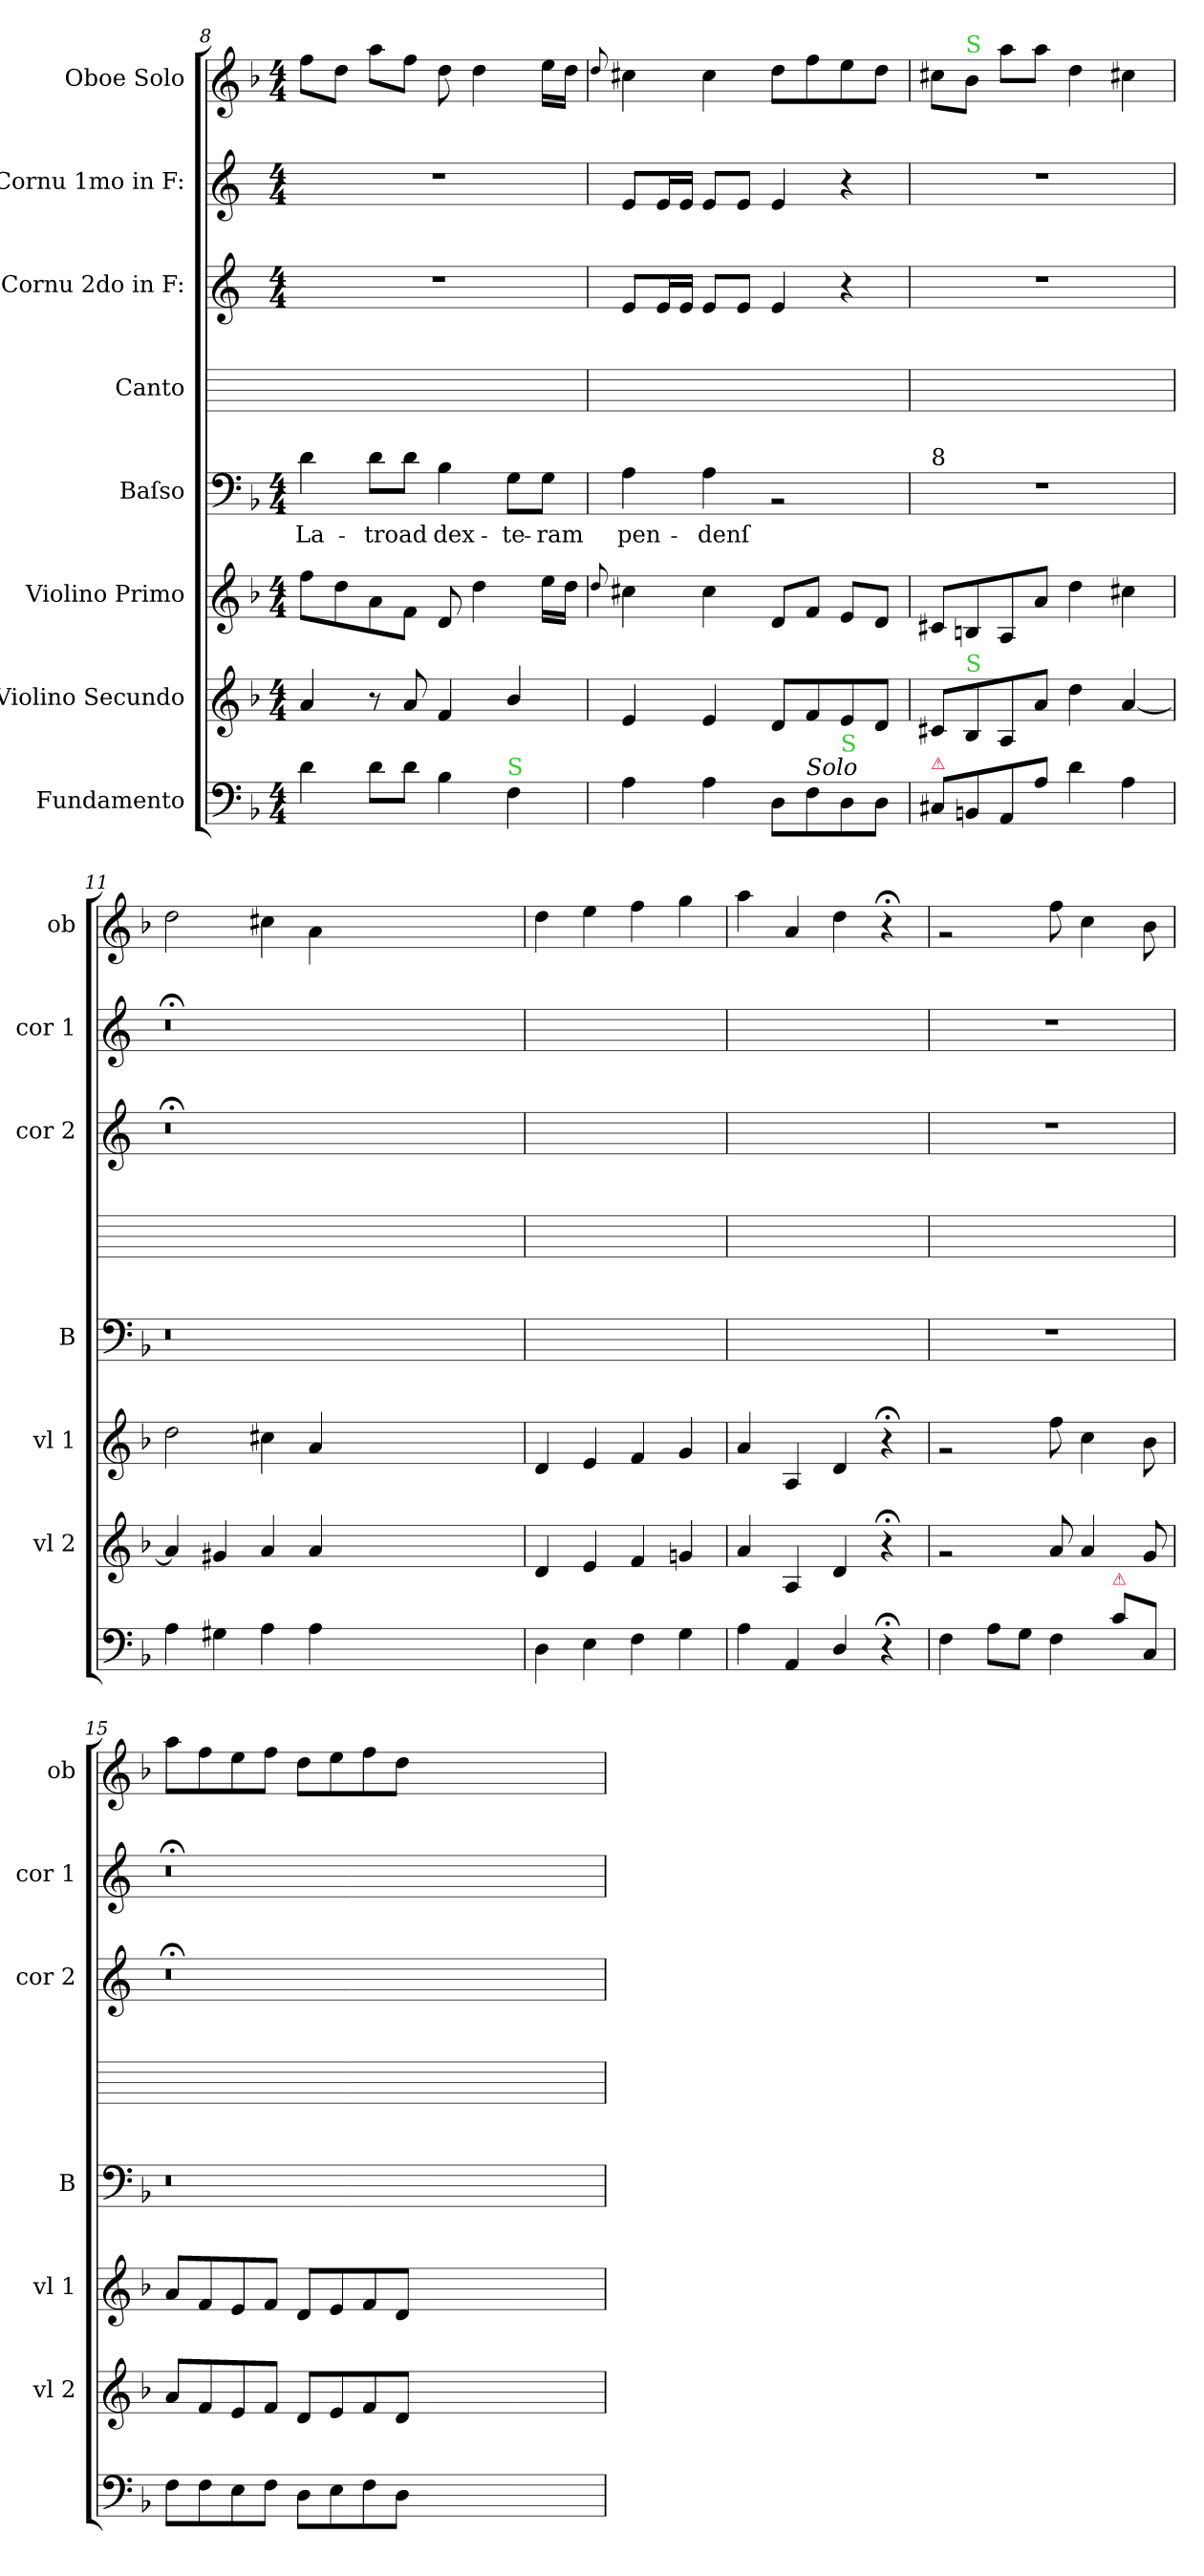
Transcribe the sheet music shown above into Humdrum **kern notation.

**kern	**kern	**dynam	**kern	**dynam	**kern	**text	**kern	**kern	**kern	**kern
*part8	*part7	*part7	*part6	*part6	*part5	*part5	*part4	*part3	*part2	*part1
*staff8	*staff7	*staff7	*staff6	*staff6	*staff5	*staff5	*staff4	*staff3	*staff2	*staff1
*I"Fundamento	*I"Violino Secundo	*	*I"Violino Primo	*	*I"Baſso	*	*I"Canto	*I"Cornu 2do in F:	*I"Cornu 1mo in F:	*I"Oboe Solo
*	*I'vl 2	*	*I'vl 1	*	*I'B	*	*	*I'cor 2	*I'cor 1	*I'ob
*clefF4	*clefG2	*	*clefG2	*	*clefF4	*	*	*clefG2	*clefG2	*clefG2
*	*	*	*	*	*	*	*	*ITrd4c7	*ITrd4c7	*
*k[b-]	*k[b-]	*	*k[b-]	*	*k[b-]	*	*	*k[b-]	*k[b-]	*k[b-]
*F:	*F:	*	*F:	*	*F:	*	*	*	*	*F:
*M4/4	*M4/4	*	*M4/4	*	*M4/4	*	*	*M4/4	*M4/4	*M4/4
=8	=8	=8	=8	=8	=8	=8	=8	=8	=8	=8
4d\	4a/	.	8ff\L	.	4d\	La-	1ryy	1r	1r	8ff\L
.	.	.	8dd\	.	.	.	.	.	.	8dd\J
8d\L	8r	.	8a\	.	8d\L	-tro	.	.	.	8aa\L
8d\J	8a/	.	8f\J	.	8d\J	ad	.	.	.	8ff\J
4B-\	4f/	.	8d/	.	4B-\	dex-	.	.	.	8dd\
.	.	.	4dd\	.	.	.	.	.	.	4dd\
!LO:TX:a:color=limegreen:t=S	!	!	!	!	!	!	!	!	!	!
4F\	4b-/	.	.	.	8G\L	-te-	.	.	.	.
.	.	.	16ee\LL	.	8G\J	-ram	.	.	.	16ee\LL
.	.	.	16dd\JJ	.	.	.	.	.	.	16dd\JJ
=9	=9	=9	=9	=9	=9	=9	=9	=9	=9	=9
.	.	.	8qqdd/	.	.	.	.	.	.	8qqdd/
4A\	4e/	.	4cc#X\	.	4A\	pen-	1ryy	8A/L	8A/L	4cc#X\
.	.	.	.	.	.	.	.	16A/L	16A/L	.
.	.	.	.	.	.	.	.	16A/JJ	16A/JJ	.
4A\	4e/	.	4cc#\	.	4A\	-denſ	.	8A/L	8A/L	4cc#\
.	.	.	.	.	.	.	.	8A/J	8A/J	.
!	!	!LO:DY:a	!	!LO:DY:a	!	!	!	!	!	!
8D\L	8d/L	pia&colon;	8d/L	piano	2rBB	.	.	4A/	4A/	8dd\L
!LO:TX:a:i:t=Solo	!	!	!	!	!	!	!	!	!	!
8F\	8f/	.	8f/J	.	.	.	.	.	.	8ff\
!LO:TX:a:color=limegreen:t=S	!	!	!	!	!	!	!	!	!	!
8D\	8e/	.	8e/L	.	.	.	.	4r	4r	8ee\
8D\J	8d/J	.	8d/J	.	.	.	.	.	.	8dd\J
=10	=10	=10	=10	=10	=10	=10	=10	=10	=10	=10
!	!	!	!	!	!LO:TX:a:t=8	!	!	!	!	!
!LO:TX:a:color=crimson:t=⚠	!	!	!	!	!	!	!	!	!	!
8C#X/L	8c#X/L	.	8c#X/L	.	1r	.	1ryy	1r	1r	8cc#X\L
!	!	!	!	!	!	!	!	!	!	!LO:TX:a:color=limegreen:t=S
!	!LO:TX:a:color=limegreen:t=S	!	!	!	!	!	!	!	!	!
8BBn/	8B-/	.	8Bn/	.	.	.	.	.	.	8b-\J
8AA/	8A/	.	8A/	.	.	.	.	.	.	8aa\L
8A\J	8a/J	.	8a/J	.	.	.	.	.	.	8aa\J
4d\	4dd\	.	4dd\	.	.	.	.	.	.	4dd\
4A\	[4a/	.	4cc#X\	.	.	.	.	.	.	4cc#X\
=11	=11	=11	=11	=11	=11	=11	=11	=11	=11	=11
4A\	4a/]	.	2dd\	.	0.r	.	1ryy	0.r;<	0.r;<	2dd\
4G#X\	4g#X/	.	.	.	.	.	.	.	.	.
4A\	4a/	.	4cc#X\	.	.	.	.	.	.	4cc#X\
4A\	4a/	.	4a/	.	.	.	.	.	.	4a\
0ryy	0ryy	.	0ryy	.	.	.	0ryy	.	.	0ryy
=12	=12	=12	=12	=12	=12	=12	=12	=12	=12	=12
4D\	4d/	.	4d/	.	1ryy	.	1ryy	1ryy	1ryy	4dd\
4E\	4e/	.	4e/	.	.	.	.	.	.	4ee\
4F\	4f/	.	4f/	.	.	.	.	.	.	4ff\
4G\	4gn/	.	4g/	.	.	.	.	.	.	4gg\
=13	=13	=13	=13	=13	=13	=13	=13	=13	=13	=13
4A\	4a/	.	4a/	.	1ryy	.	1ryy	1ryy	1ryy	4aa\
4AA/	4A/	.	4A/	.	.	.	.	.	.	4a/
4D/	4d/	.	4d/	.	.	.	.	.	.	4dd\
4r;<	4r;<	.	4r;<	.	.	.	.	.	.	4r;<
=14	=14	=14	=14	=14	=14	=14	=14	=14	=14	=14
4F\	2rg	.	2rg	.	1r	.	1ryy	1r	1r	2rg
8A\L	.	.	.	.	.	.	.	.	.	.
8G\J	.	.	.	.	.	.	.	.	.	.
4F\	8a/	.	8ff\	.	.	.	.	.	.	8ff\
.	4a/	.	4cc\	.	.	.	.	.	.	4cc\
!LO:TX:a:color=crimson:t=⚠	!	!	!	!	!	!	!	!	!	!
8c\L	.	.	.	.	.	.	.	.	.	.
8C/J	8g/	.	8b-\	.	.	.	.	.	.	8b-\
=15	=15	=15	=15	=15	=15	=15	=15	=15	=15	=15
!	!	!	!	!LO:DY:a	!	!	!	!	!	!
8F\L	8a/L	.	8a/L	pia&colon;	0.r	.	1ryy	0.r;<	0.r;<	8aa\L
8F\	8f/	.	8f/	.	.	.	.	.	.	8ff\
!	!	!LO:DY:a	!	!	!	!	!	!	!	!
8E\	8e/	piano&colon;	8e/	.	.	.	.	.	.	8ee\
8F\J	8f/J	.	8f/J	.	.	.	.	.	.	8ff\J
8D\L	8d/L	.	8d/L	.	.	.	.	.	.	8dd\L
8E\	8e/	.	8e/	.	.	.	.	.	.	8ee\
8F\	8f/	.	8f/	.	.	.	.	.	.	8ff\
8D\J	8d/J	.	8d/J	.	.	.	.	.	.	8dd\J
0ryy	0ryy	.	0ryy	.	.	.	0ryy	.	.	0ryy
=	=	=	=	=	=	=	=	=	=	=
*-	*-	*-	*-	*-	*-	*-	*-	*-	*-	*-
